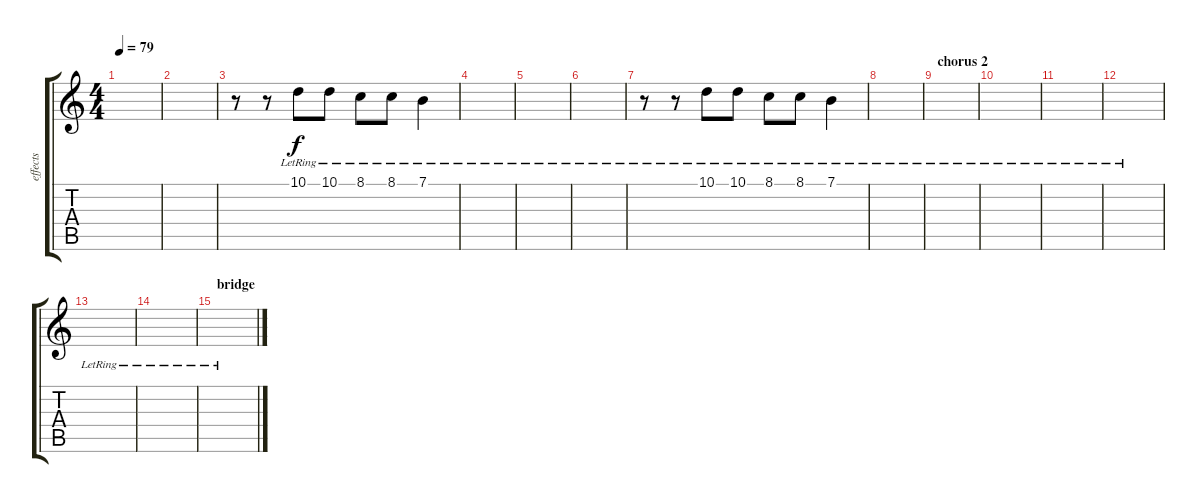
\track ("effects" "effects") {instrument pad1newage}
\staff {score tabs}
\tuning (E4 B3 G3 D3 A2 E2) {hide}
\ts (4 4)
\tempo 79
\clef g2
\ks c
|
|
r.8 r.8 10.1{lr}.8 10.1{lr}.8 8.1{lr}.8 8.1{lr}.8 7.1{lr}.4 |
|
|
|
r.8 r.8 10.1{lr}.8 10.1{lr}.8 8.1{lr}.8 8.1{lr}.8 7.1{lr}.4 |
|
\section ("" "chorus 2")
|
|
|
|
|
|
\section ("" "bridge")
